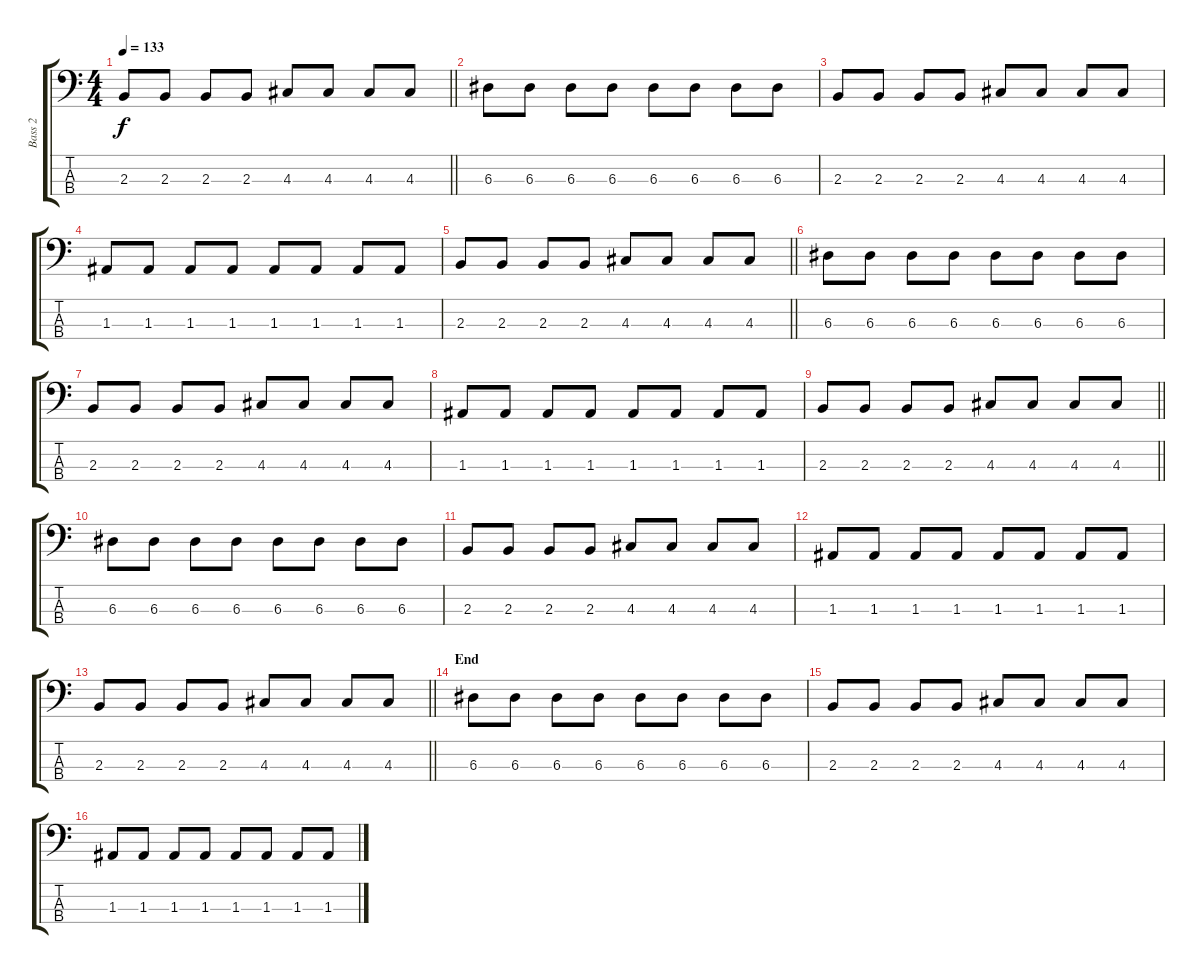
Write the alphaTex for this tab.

\track ("Bass 2" "Bass 2") {instrument electricbassfinger}
\staff {score tabs}
\tuning (G2 D2 A1 E1) {hide}
\ts (4 4)
\tempo 133
\clef f4
\barLineRight lightlight
\ks c
2.3.8{dy f} 2.3.8 2.3.8 2.3.8 4.3.8 4.3.8 4.3.8 4.3.8 |
6.3.8 6.3.8 6.3.8 6.3.8 6.3.8 6.3.8 6.3.8 6.3.8 |
2.3.8 2.3.8 2.3.8 2.3.8 4.3.8 4.3.8 4.3.8 4.3.8 |
1.3.8 1.3.8 1.3.8 1.3.8 1.3.8 1.3.8 1.3.8 1.3.8 |
\barLineRight lightlight
2.3.8 2.3.8 2.3.8 2.3.8 4.3.8 4.3.8 4.3.8 4.3.8 |
6.3.8 6.3.8 6.3.8 6.3.8 6.3.8 6.3.8 6.3.8 6.3.8 |
2.3.8 2.3.8 2.3.8 2.3.8 4.3.8 4.3.8 4.3.8 4.3.8 |
1.3.8 1.3.8 1.3.8 1.3.8 1.3.8 1.3.8 1.3.8 1.3.8 |
\barLineRight lightlight
2.3.8 2.3.8 2.3.8 2.3.8 4.3.8 4.3.8 4.3.8 4.3.8 |
6.3.8 6.3.8 6.3.8 6.3.8 6.3.8 6.3.8 6.3.8 6.3.8 |
2.3.8 2.3.8 2.3.8 2.3.8 4.3.8 4.3.8 4.3.8 4.3.8 |
1.3.8 1.3.8 1.3.8 1.3.8 1.3.8 1.3.8 1.3.8 1.3.8 |
\barLineRight lightlight
2.3.8 2.3.8 2.3.8 2.3.8 4.3.8 4.3.8 4.3.8 4.3.8 |
\section ("" "End")
6.3.8 6.3.8 6.3.8 6.3.8 6.3.8 6.3.8 6.3.8 6.3.8 |
2.3.8 2.3.8 2.3.8 2.3.8 4.3.8 4.3.8 4.3.8 4.3.8 |
1.3.8 1.3.8 1.3.8 1.3.8 1.3.8 1.3.8 1.3.8 1.3.8
